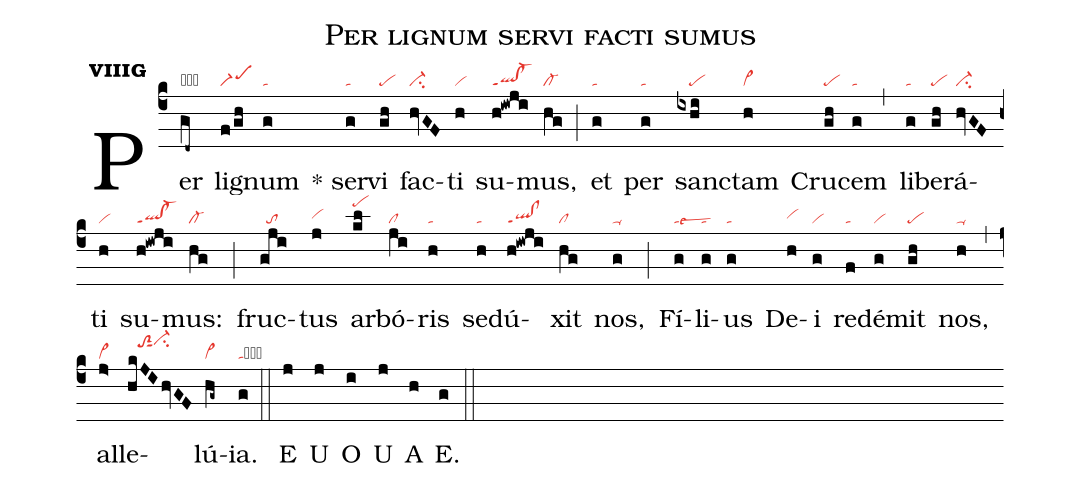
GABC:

name:Per lignum servi facti sumus;
office-part:an;
mode:8g;
nabc-lines:1;
%%
initial-style: 1;
name: Per lignum servi facti sumus;
mode: 8;
office-part: Antiphona;
annotation: Ant.;
annotation: viii g;
nabc-lines: 1;
%%
(c4) Per(gd~|obvi>lsi6) li(f/gh|scM1)gnum(g|ta) <sp>*</sp> ser(g|ta)vi(gh|pe) fac(hvGF|ci-)ti(h|vi) su(h@iwji|ql!cl-ppt1)mus,(hg|cl-) (;) et(g|ta) per(g|ta) sanc(ixhi|////pe)tam(h|vi>) Cru(gh|pe)cem(g|ta) (,) li(g|ta)be(gh|pe)rá(hvGF|ci-)ti(h|vi) su(h!iwji|ql!cl-ppt1)mus:(hg|cl-) (;) fruc(gji|//to)tus(j|vihh) ar(kl|pehm)bó(ji|cl)ris(h|ta) se(h|ta)dú(h!iwji|ql!clppt1)xit(hg|cl) nos,(g|ta-) (;) Fí(g|talsew3)li(g|ta)us(g|ta) De(h|vihh)i(g|vi) re(f|ta)dé(g|vi)mit(gh|pe) nos,(h|ta-) (,) al(j>|vi>)le(hkJIhvGF|///toS2hksut1ci-hl)lú(hg~|vi>)ia.(g|tacb) (::)
<eu> E(j) U(j) O(i) U(j) A(h) E.(g) </eu> (::)
